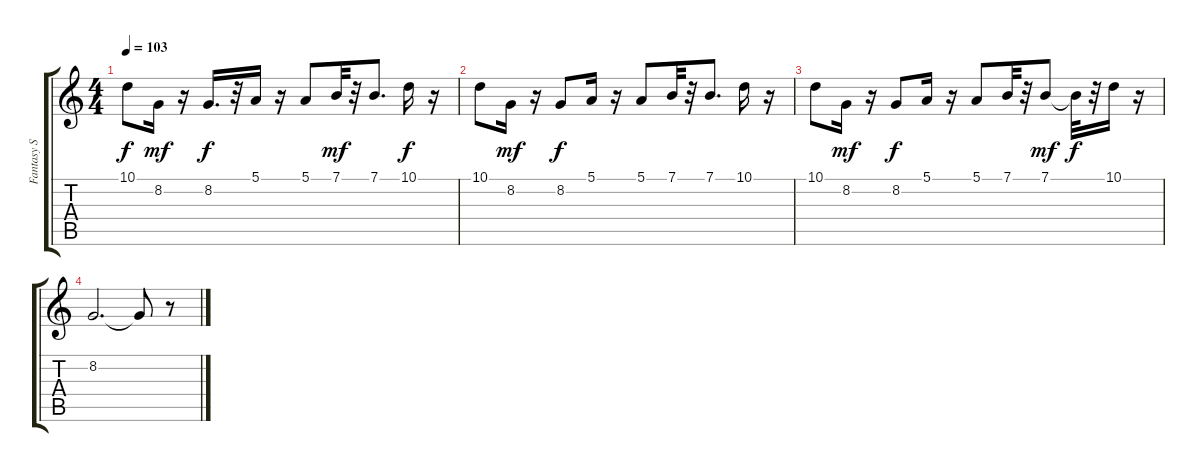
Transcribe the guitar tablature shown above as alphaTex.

\track ("Fantasy S" "Fantasy S") {instrument pad1newage}
\staff {score tabs}
\tuning (E4 B3 G3 D3 A2 E2) {hide}
\ts (4 4)
\tempo 103
\clef g2
\ks c
10.1.8{dy f} 8.2.16{dy mf} r.16 8.2.16{d dy f} r.32 5.1.16 r.16 5.1.8 7.1.32{dy mf} r.32 7.1.8{d} 10.1.16{dy f} r.16 |
10.1.8 8.2.16{dy mf} r.16 8.2.8{dy f} 5.1.16 r.16 5.1.8 7.1.32 r.32 7.1.8{d} 10.1.16 r.16 |
10.1.8 8.2.16{dy mf} r.16 8.2.8{dy f} 5.1.16 r.16 5.1.8 7.1.32 r.32 7.1.8{dy mf} 7.1{t}.32{dy f} r.32 10.1.16 r.16 |
8.2.2{d} 8.2{t}.8 r.8
